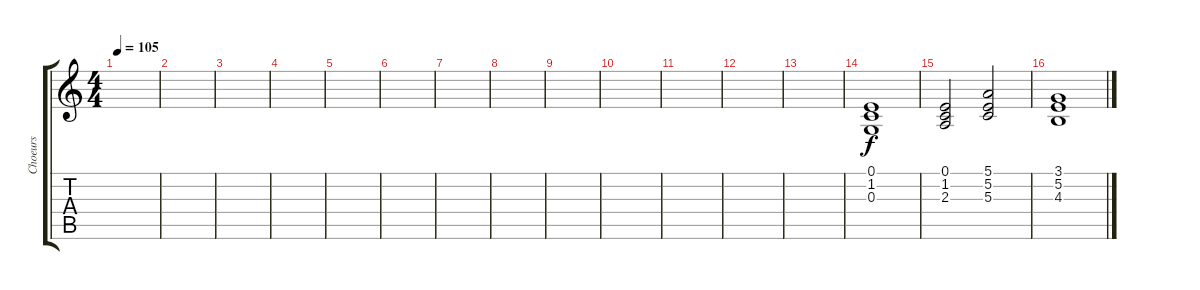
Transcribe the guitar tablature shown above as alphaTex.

\track ("Choeurs" "Choeurs") {instrument choiraahs}
\staff {score tabs}
\tuning (E4 B3 G3 D3 A2 E2) {hide}
\ts (4 4)
\tempo 105
\clef g2
\ks c
|
|
|
|
|
|
|
|
|
|
|
|
|
(0.1 1.2 0.3).1{volume 7} |
(0.1 1.2 2.3).2 (5.1 5.2 5.3).2 |
(3.1 5.2 4.3).1
